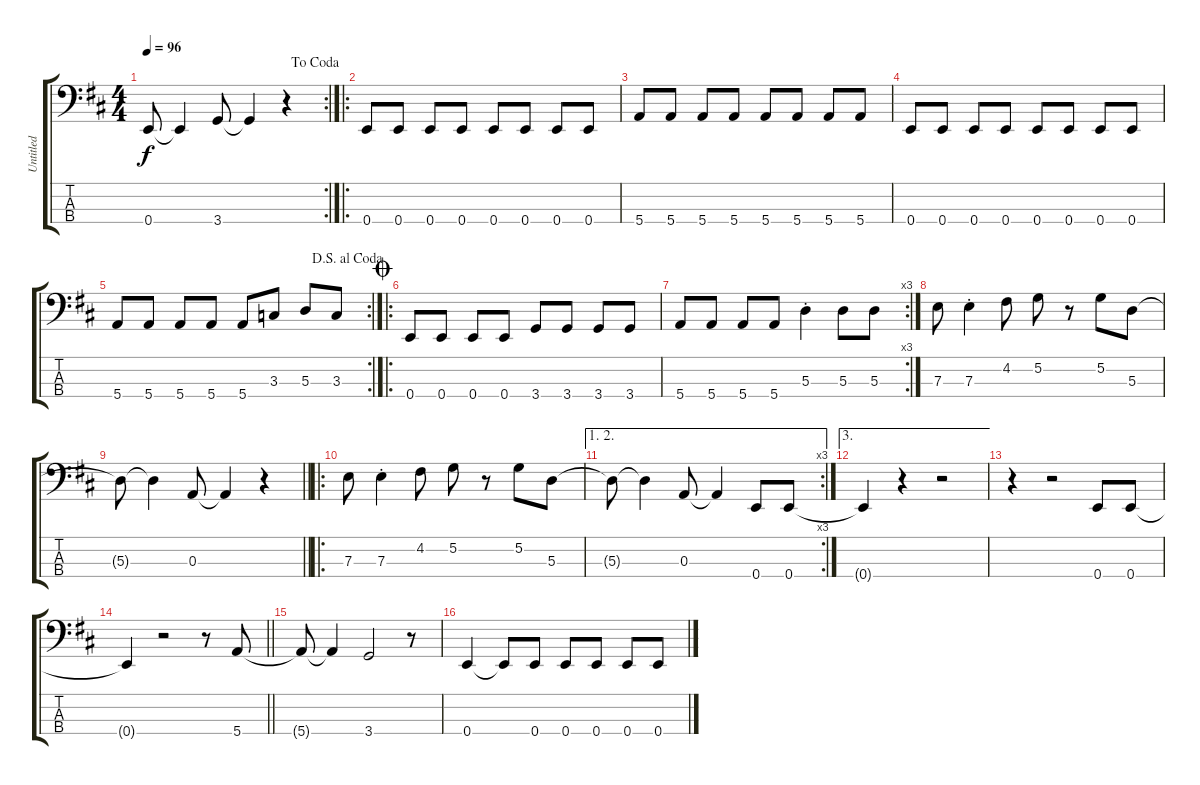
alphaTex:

\track ("Untitled" "Untitled") {instrument electricbassfinger}
\staff {score tabs}
\tuning (G2 D2 A1 E1) {hide}
\rc 2
\ts (4 4)
\jump dacoda
\tempo 96
\clef f4
\ks d
0.4{t}.8{dy f} 0.4{t}.4 3.4.8 3.4{t}.4 r.4 |
\ro
0.4.8 0.4.8 0.4.8 0.4.8 0.4.8 0.4.8 0.4.8 0.4.8 |
5.4.8 5.4.8 5.4.8 5.4.8 5.4.8 5.4.8 5.4.8 5.4.8 |
0.4.8 0.4.8 0.4.8 0.4.8 0.4.8 0.4.8 0.4.8 0.4.8 |
\rc 2
\jump dalsegnoalcoda
5.4.8 5.4.8 5.4.8 5.4.8 5.4.8 3.3.8 5.3.8 3.3.8 |
\ro
\jump coda
0.4.8 0.4.8 0.4.8 0.4.8 3.4.8 3.4.8 3.4.8 3.4.8 |
\rc 3
5.4.8 5.4.8 5.4.8 5.4.8 5.3{st}.4 5.3.8 5.3.8 |
7.3.8 7.3{st}.4 4.2.8 5.2.8 r.8 5.2.8 5.3.8 |
\barLineRight lightlight
5.3{t}.8 5.3{t}.4 0.3.8 0.3{t}.4 r.4 |
\ro
7.3.8 7.3{st}.4 4.2.8 5.2.8 r.8 5.2.8 5.3.8 |
\ae (1 2)
\rc 3
5.3{t}.8 5.3{t}.4 0.3.8 0.3{t}.4 0.4.8 0.4.8 |
\ae 3
0.4{t}.4 r.4 r.2 |
r.4 r.2 0.4.8 0.4.8 |
\barLineRight lightlight
0.4{t}.4 r.2 r.8 5.4.8 |
5.4{t}.8 5.4{t}.4 3.4.2 r.8 |
0.4.4 0.4{t}.8 0.4.8 0.4.8 0.4.8 0.4.8 0.4.8
